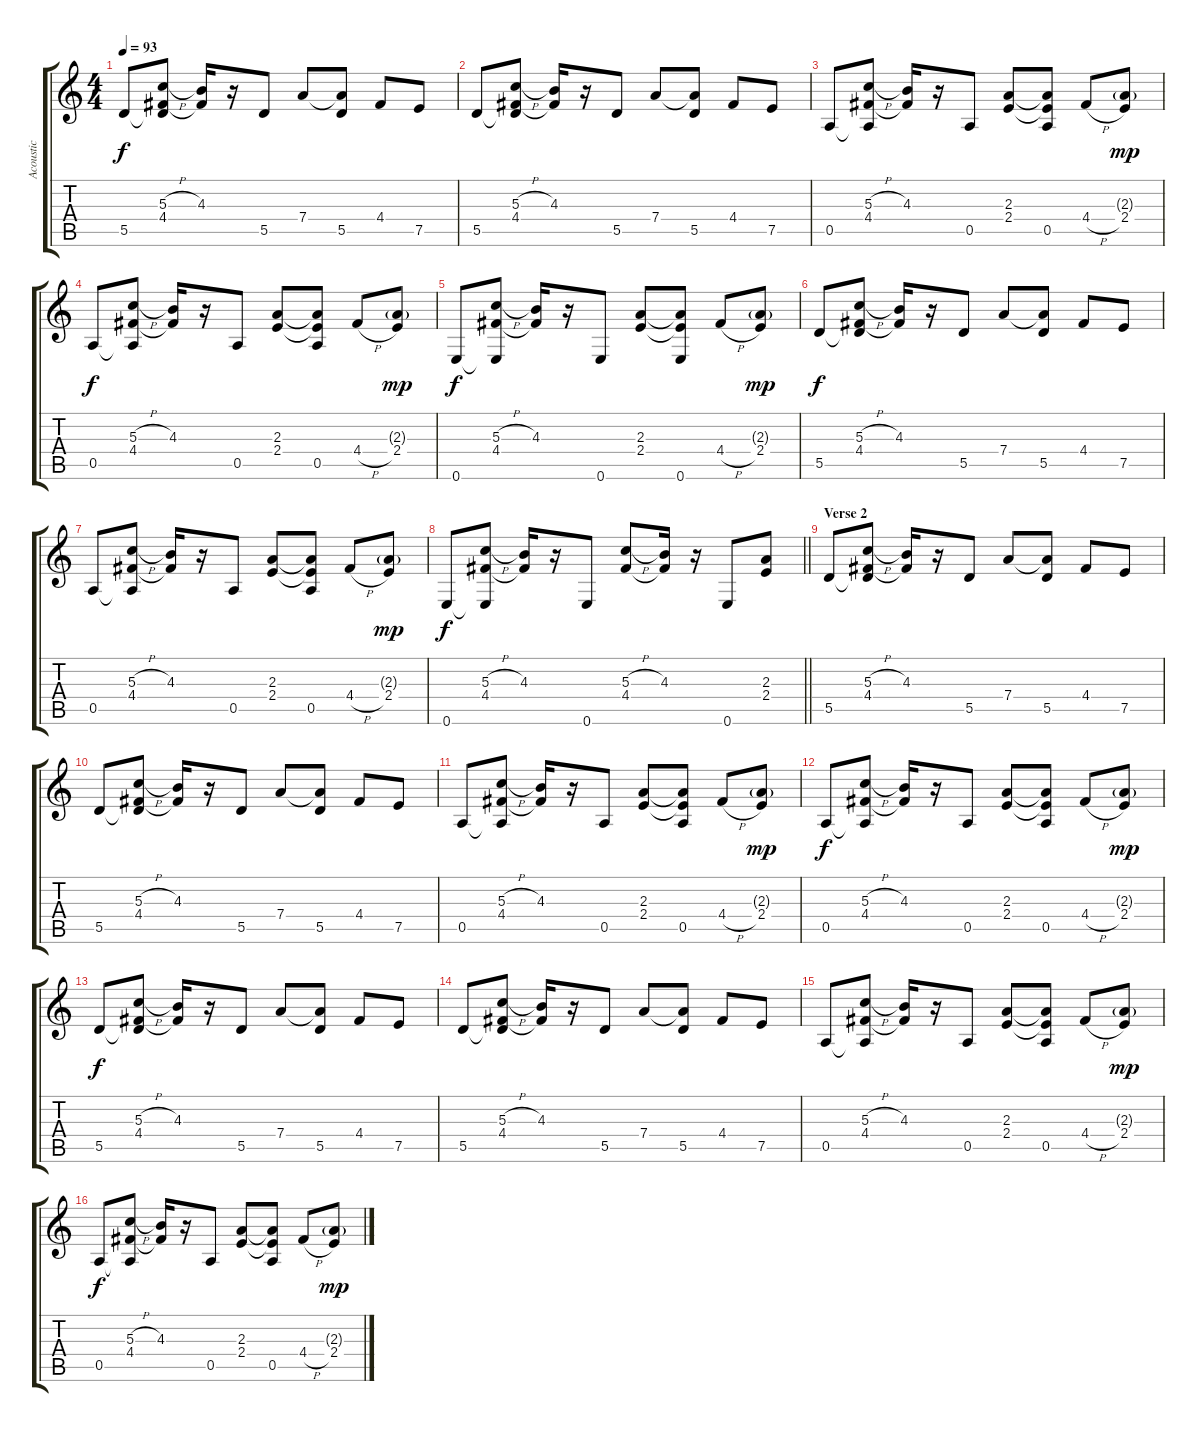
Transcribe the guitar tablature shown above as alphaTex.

\track ("Acoustic" "Acoustic") {instrument acousticguitarsteel}
\staff {score tabs}
\tuning (E4 B3 G3 D3 A2 E2) {hide}
\ts (4 4)
\tempo 93
\clef g2
\ks c
5.5.8{dy f} (5.3{h} 4.4 5.5{t}).8 (4.3 4.4{t}).16 r.16 5.5.8 7.4.8 (7.4{t} 5.5).8 4.4.8 7.5.8 |
5.5.8 (5.3{h} 4.4 5.5{t}).8 (4.3 4.4{t}).16 r.16 5.5.8 7.4.8 (7.4{t} 5.5).8 4.4.8 7.5.8 |
0.5.8 (5.3{h} 4.4 0.5{t}).8 (4.3 4.4{t}).16 r.16 0.5.8 (2.3 2.4).8 (2.3{t} 2.4{t} 0.5).8 4.4{h}.8 (2.3{g} 2.4).8{dy mp} |
0.5.8{dy f} (5.3{h} 4.4 0.5{t}).8 (4.3 4.4{t}).16 r.16 0.5.8 (2.3 2.4).8 (2.3{t} 2.4{t} 0.5).8 4.4{h}.8 (2.3{g} 2.4).8{dy mp} |
0.6.8{dy f} (5.3{h} 4.4 0.6{t}).8 (4.3 4.4{t}).16 r.16 0.6.8 (2.3 2.4).8 (2.3{t} 2.4{t} 0.6).8 4.4{h}.8 (2.3{g} 2.4).8{dy mp} |
5.5.8{dy f} (5.3{h} 4.4 5.5{t}).8 (4.3 4.4{t}).16 r.16 5.5.8 7.4.8 (7.4{t} 5.5).8 4.4.8 7.5.8 |
0.5.8 (5.3{h} 4.4 0.5{t}).8 (4.3 4.4{t}).16 r.16 0.5.8 (2.3 2.4).8 (2.3{t} 2.4{t} 0.5).8 4.4{h}.8 (2.3{g} 2.4).8{dy mp} |
\barLineRight lightlight
0.6.8{dy f} (5.3{h} 4.4 0.6{t}).8 (4.3 4.4{t}).16 r.16 0.6.8 (5.3{h} 4.4).8 (4.3 4.4{t}).16 r.16 0.6.8 (2.3 2.4).8 |
\section ("" "Verse 2")
5.5.8 (5.3{h} 4.4 5.5{t}).8 (4.3 4.4{t}).16 r.16 5.5.8 7.4.8 (7.4{t} 5.5).8 4.4.8 7.5.8 |
5.5.8 (5.3{h} 4.4 5.5{t}).8 (4.3 4.4{t}).16 r.16 5.5.8 7.4.8 (7.4{t} 5.5).8 4.4.8 7.5.8 |
0.5.8 (5.3{h} 4.4 0.5{t}).8 (4.3 4.4{t}).16 r.16 0.5.8 (2.3 2.4).8 (2.3{t} 2.4{t} 0.5).8 4.4{h}.8 (2.3{g} 2.4).8{dy mp} |
0.5.8{dy f} (5.3{h} 4.4 0.5{t}).8 (4.3 4.4{t}).16 r.16 0.5.8 (2.3 2.4).8 (2.3{t} 2.4{t} 0.5).8 4.4{h}.8 (2.3{g} 2.4).8{dy mp} |
5.5.8{dy f} (5.3{h} 4.4 5.5{t}).8 (4.3 4.4{t}).16 r.16 5.5.8 7.4.8 (7.4{t} 5.5).8 4.4.8 7.5.8 |
5.5.8 (5.3{h} 4.4 5.5{t}).8 (4.3 4.4{t}).16 r.16 5.5.8 7.4.8 (7.4{t} 5.5).8 4.4.8 7.5.8 |
0.5.8 (5.3{h} 4.4 0.5{t}).8 (4.3 4.4{t}).16 r.16 0.5.8 (2.3 2.4).8 (2.3{t} 2.4{t} 0.5).8 4.4{h}.8 (2.3{g} 2.4).8{dy mp} |
0.5.8{dy f} (5.3{h} 4.4 0.5{t}).8 (4.3 4.4{t}).16 r.16 0.5.8 (2.3 2.4).8 (2.3{t} 2.4{t} 0.5).8 4.4{h}.8 (2.3{g} 2.4).8{dy mp}
